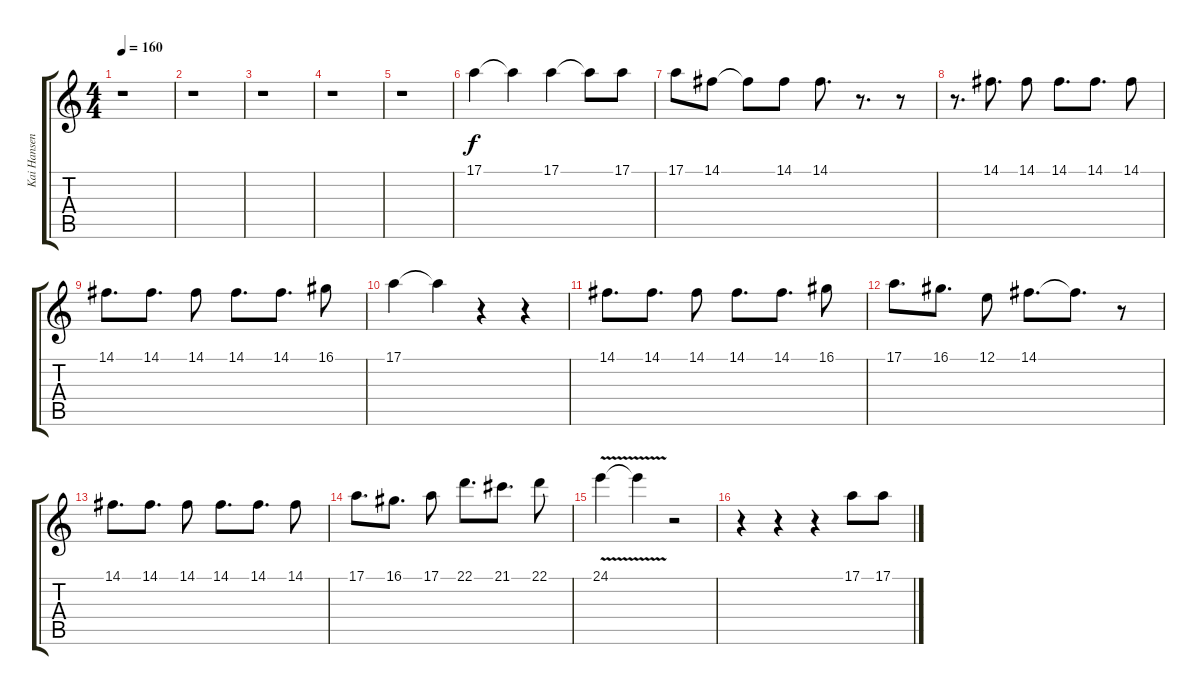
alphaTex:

\track ("Kai Hansen" "Kai Hansen") {instrument choiraahs}
\staff {score tabs}
\tuning (E4 B3 G3 D3 A2 E2) {hide}
\ts (4 4)
\tempo 160
\clef g2
\ks c
r.1{dy f} |
r.1 |
r.1 |
r.1 |
r.1 |
17.1.4 17.1{t}.4 17.1.4 17.1{t}.8 17.1.8 |
17.1.8 14.1.8 14.1{t}.8 14.1.8 14.1.8{d} r.8{d} r.8 |
r.8{d} 14.1.8{d} 14.1.8 14.1.8{d} 14.1.8{d} 14.1.8 |
14.1.8{d} 14.1.8{d} 14.1.8 14.1.8{d} 14.1.8{d} 16.1.8 |
17.1.4 17.1{t}.4 r.4 r.4 |
14.1.8{d} 14.1.8{d} 14.1.8 14.1.8{d} 14.1.8{d} 16.1.8 |
17.1.8{d} 16.1.8{d} 12.1.8 14.1.8{d} 14.1{t}.8{d} r.8 |
14.1.8{d} 14.1.8{d} 14.1.8 14.1.8{d} 14.1.8{d} 14.1.8 |
17.1.8{d} 16.1.8{d} 17.1.8 22.1.8{d} 21.1.8{d} 22.1.8 |
24.1{v}.4 24.1{t}.4 r.2 |
r.4 r.4 r.4 17.1.8 17.1.8
